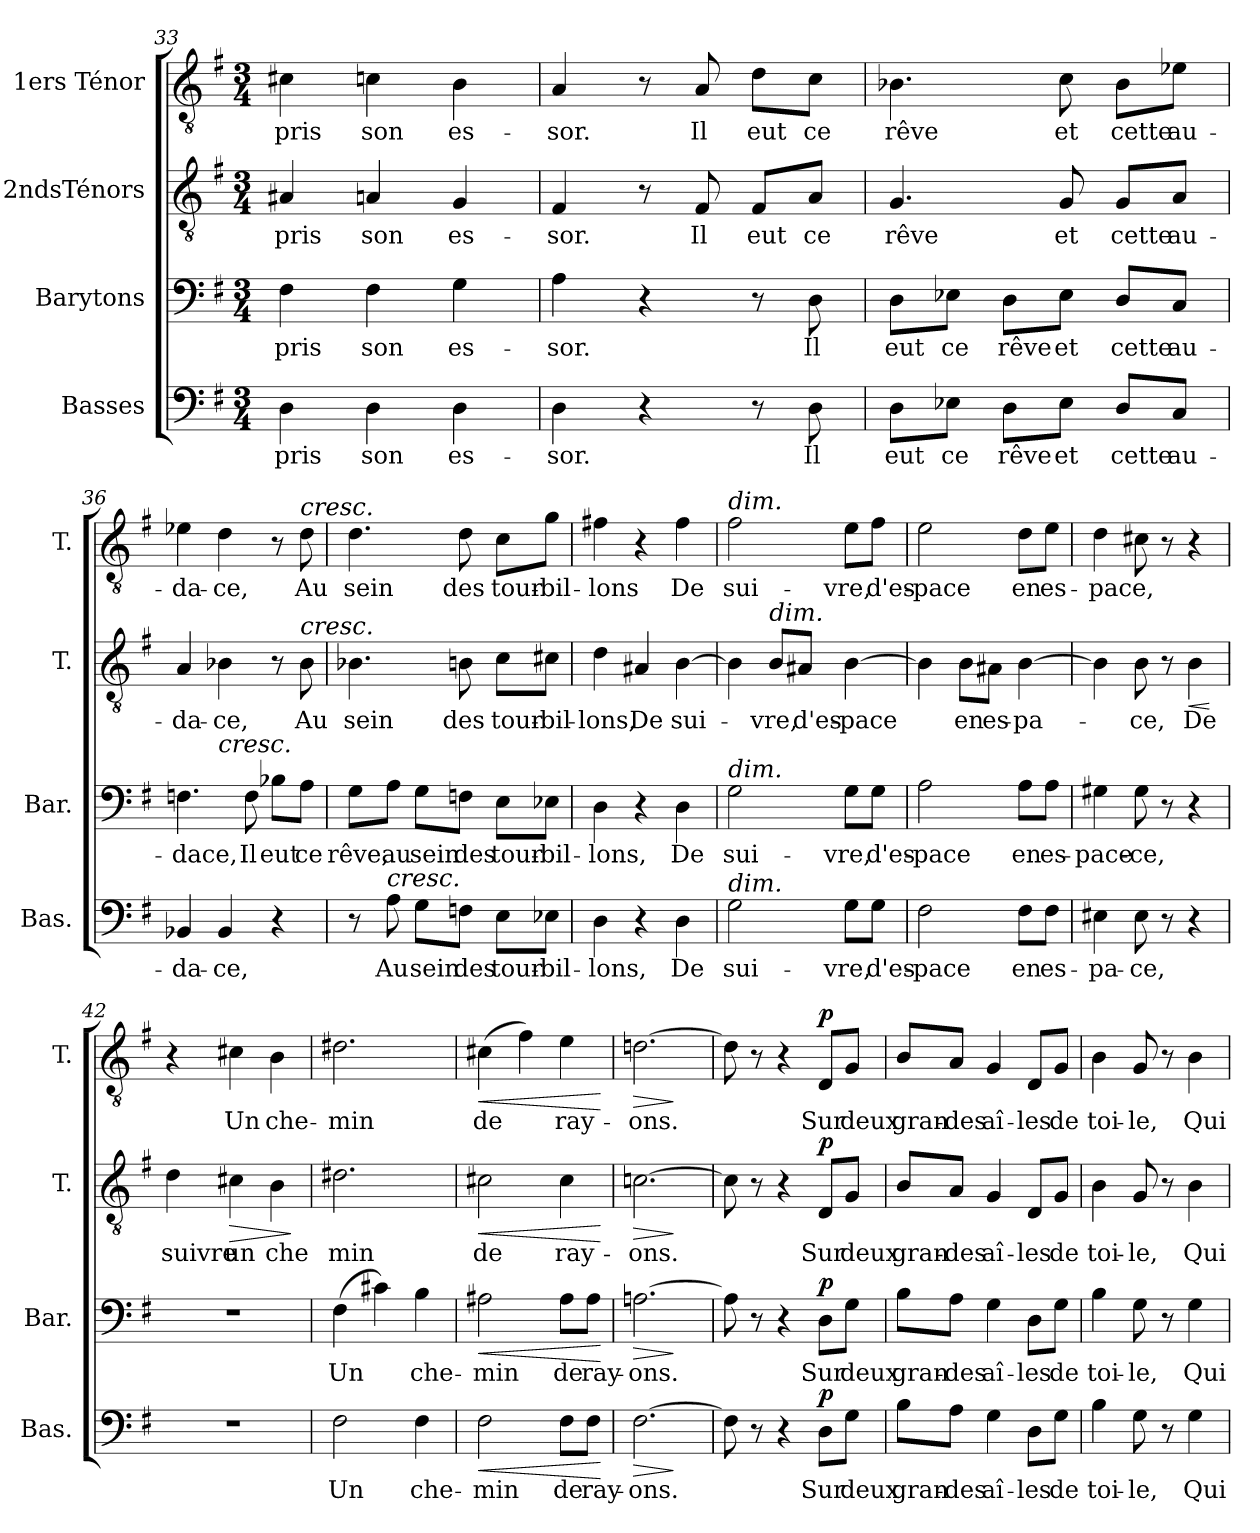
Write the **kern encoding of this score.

**kern	**text	**dynam	**kern	**text	**dynam	**kern	**text	**dynam	**kern	**text	**dynam
*part4	*part4	*part4	*part3	*part3	*part3	*part2	*part2	*part2	*part1	*part1	*part1
*staff4	*staff4	*staff4	*staff3	*staff3	*staff3	*staff2	*staff2	*staff2	*staff1	*staff1	*staff1
*I"Basses	*	*	*I"Barytons	*	*	*I"2ndsTénors	*	*	*I"1ers Ténor	*	*
*I'Bas.	*	*	*I'Bar.	*	*	*I'T.	*	*	*I'T.	*	*
*clefF4	*	*	*clefF4	*	*	*clefGv2	*	*	*clefGv2	*	*
*k[f#]	*	*	*k[f#]	*	*	*k[f#]	*	*	*k[f#]	*	*
*G:	*	*	*G:	*	*	*G:	*	*	*G:	*	*
*M3/4	*	*	*M3/4	*	*	*M3/4	*	*	*M3/4	*	*
=33	=33	=33	=33	=33	=33	=33	=33	=33	=33	=33	=33
!	!LO:LY:b	!	!	!LO:LY:b	!	!	!LO:LY:b	!	!	!LO:LY:b	!
4D\	pris	.	4F#\	pris	.	4A#X/	pris	.	4c#X\	pris	.
!	!LO:LY:b	!	!	!LO:LY:b	!	!	!LO:LY:b	!	!	!LO:LY:b	!
4D\	son	.	4F#\	son	.	4An/	son	.	4cn\	son	.
!	!LO:LY:b	!	!	!LO:LY:b	!	!	!LO:LY:b	!	!	!LO:LY:b	!
4D\	es-	.	4G\	es-	.	4G/	es-	.	4B\	es-	.
!!LO:LB:g=z
=34	=34	=34	=34	=34	=34	=34	=34	=34	=34	=34	=34
!	!LO:LY:b	!	!	!LO:LY:b	!	!	!LO:LY:b	!	!	!LO:LY:b	!
4D\	-sor.	.	4A\	-sor.	.	4F#/	-sor.	.	4A/	-sor.	.
4r	.	.	4r	.	.	8r	.	.	8r	.	.
!	!	!	!	!	!	!	!LO:LY:b	!	!	!LO:LY:b	!
.	.	.	.	.	.	8F#/	Il	.	8A/	Il	.
!	!	!	!	!	!	!	!LO:LY:b	!	!	!LO:LY:b	!
8r	.	.	8r	.	.	8F#/L	eut	.	8d\L	eut	.
!	!LO:LY:b	!	!	!LO:LY:b	!	!	!LO:LY:b	!	!	!LO:LY:b	!
8D\	Il	.	8D\	Il	.	8A/J	ce	.	8c\J	ce	.
=35	=35	=35	=35	=35	=35	=35	=35	=35	=35	=35	=35
!	!LO:LY:b	!	!	!LO:LY:b	!	!	!LO:LY:b	!	!	!LO:LY:b	!
8D\L	eut	.	8D\L	eut	.	4.G/	rêve	.	4.B-X\	rêve	.
!	!LO:LY:b	!	!	!LO:LY:b	!	!	!	!	!	!	!
8E-X\J	ce	.	8E-X\J	ce	.	.	.	.	.	.	.
!	!LO:LY:b	!	!	!LO:LY:b	!	!	!	!	!	!	!
8D\L	rêve	.	8D\L	rêve	.	.	.	.	.	.	.
!	!LO:LY:b	!	!	!LO:LY:b	!	!	!LO:LY:b	!	!	!LO:LY:b	!
8E-\J	et	.	8E-\J	et	.	8G/	et	.	8c\	et	.
!	!LO:LY:b	!	!	!LO:LY:b	!	!	!LO:LY:b	!	!	!LO:LY:b	!
8D/L	cette	.	8D/L	cette	.	8G/L	cette	.	8B-\L	cette	.
!	!LO:LY:b	!	!	!LO:LY:b	!	!	!LO:LY:b	!	!	!LO:LY:b	!
8C/J	au-	.	8C/J	au-	.	8A/J	au-	.	8e-X\J	au-	.
=36	=36	=36	=36	=36	=36	=36	=36	=36	=36	=36	=36
!	!LO:LY:b	!	!	!LO:LY:b	!	!	!LO:LY:b	!	!	!LO:LY:b	!
*	*	*	*^	*	*	*	*	*	*	*	*
4BB-X/	-da-	.	4.Fn\	4ryy	-dace,	.	4A/	-da-	.	4e-X\	-da-	.
!	!	!	!	!LO:TX:a:i:t=cresc.	!	!	!	!	!	!	!	!
!	!LO:LY:b	!	!	!	!	!	!	!LO:LY:b	!	!	!LO:LY:b	!
4BB-/	-ce,	.	.	2ryy	.	.	4B-X\	-ce,	.	4d\	-ce,	.
!	!	!	!	!	!LO:LY:b	!	!	!	!	!	!	!
.	.	.	8F\	.	Il	.	.	.	.	.	.	.
!	!	!	!	!	!LO:LY:b	!	!	!	!	!	!	!
4r	.	.	8B-X\L	.	eut	.	8r	.	.	8r	.	.
!	!	!	!	!	!	!	!	!	!	!LO:TX:a:i:t=cresc.	!	!
!	!	!	!	!	!	!	!LO:TX:a:i:t=cresc.	!	!	!	!	!
!	!	!	!	!	!LO:LY:b	!	!	!LO:LY:b	!	!	!LO:LY:b	!
.	.	.	8A\J	.	ce	.	8B-\	Au	.	8d\	Au	.
=37	=37	=37	=37	=37	=37	=37	=37	=37	=37	=37	=37	=37
!	!	!	!	!	!LO:LY:b	!	!	!LO:LY:b	!	!	!LO:LY:b	!
*	*	*	*v	*v	*	*	*	*	*	*	*	*
8r	.	.	8G\L	rêve,	.	4.B-X\	sein	.	4.d\	sein	.
!LO:TX:a:i:t=cresc.	!	!	!	!	!	!	!	!	!	!	!
!	!LO:LY:b	!	!	!LO:LY:b	!	!	!	!	!	!	!
8A\	Au	.	8A\J	au	.	.	.	.	.	.	.
!	!LO:LY:b	!	!	!LO:LY:b	!	!	!	!	!	!	!
8G\L	sein	.	8G\L	sein	.	.	.	.	.	.	.
!	!LO:LY:b	!	!	!LO:LY:b	!	!	!LO:LY:b	!	!	!LO:LY:b	!
8Fn\J	des	.	8Fn\J	des	.	8Bn\	des	.	8d\	des	.
!	!LO:LY:b	!	!	!LO:LY:b	!	!	!LO:LY:b	!	!	!LO:LY:b	!
8E\L	tour-	.	8E\L	tour-	.	8c\L	tour-	.	8c\L	tour-	.
!	!LO:LY:b	!	!	!LO:LY:b	!	!	!LO:LY:b	!	!	!LO:LY:b	!
8E-X\J	-bil-	.	8E-X\J	-bil-	.	8c#X\J	-bil-	.	8g\J	-bil-	.
!!LO:PB:g=z
=38	=38	=38	=38	=38	=38	=38	=38	=38	=38	=38	=38
!	!LO:LY:b	!	!	!LO:LY:b	!	!	!LO:LY:b	!	!	!LO:LY:b	!
4D\	-lons,	.	4D\	-lons,	.	4d\	-lons,	.	4f#X\	-lons	.
!	!	!	!	!	!	!	!LO:LY:b	!	!	!	!
4r	.	.	4r	.	.	4A#X/	De	.	4r	.	.
!	!LO:LY:b	!	!	!LO:LY:b	!	!	!LO:LY:b	!	!	!LO:LY:b	!
4D\	De	.	4D\	De	.	[4B\	sui-	.	4f#\	De	.
=39	=39	=39	=39	=39	=39	=39	=39	=39	=39	=39	=39
!	!	!	!	!	!	!	!	!	!LO:TX:a:i:t=dim.	!	!
!	!	!	!LO:TX:a:i:t=dim.	!	!	!	!	!	!	!	!
!LO:TX:a:i:t=dim.	!	!	!	!	!	!	!	!	!	!	!
!	!LO:LY:b	!	!	!LO:LY:b	!	!	!	!	!	!LO:LY:b	!
2G\	sui-	.	2G\	sui-	.	4B\]	.	.	2f#\	sui-	.
!	!	!	!	!	!	!LO:TX:a:i:t=dim.	!	!	!	!	!
!	!	!	!	!	!	!	!LO:LY:b	!	!	!	!
.	.	.	.	.	.	8B/L	-vre,	.	.	.	.
!	!	!	!	!	!	!	!LO:LY:b	!	!	!	!
.	.	.	.	.	.	8A#X/J	d'es-	.	.	.	.
!	!LO:LY:b	!	!	!LO:LY:b	!	!	!LO:LY:b	!	!	!LO:LY:b	!
8G\L	-vre,	.	8G\L	-vre,	.	[4B\	-pace	.	8e\L	-vre,	.
!	!LO:LY:b	!	!	!LO:LY:b	!	!	!	!	!	!LO:LY:b	!
8G\J	d'es-	.	8G\J	d'es-	.	.	.	.	8f#\J	d'es-	.
=40	=40	=40	=40	=40	=40	=40	=40	=40	=40	=40	=40
!	!LO:LY:b	!	!	!LO:LY:b	!	!	!	!	!	!LO:LY:b	!
2F#\	-pace	.	2A\	-pace	.	4B\]	.	.	2e\	-pace	.
!	!	!	!	!	!	!	!LO:LY:b	!	!	!	!
.	.	.	.	.	.	8B\L	en	.	.	.	.
!	!	!	!	!	!	!	!LO:LY:b	!	!	!	!
.	.	.	.	.	.	8A#X\J	es-	.	.	.	.
!	!LO:LY:b	!	!	!LO:LY:b	!	!	!LO:LY:b	!	!	!LO:LY:b	!
8F#\L	en	.	8A\L	en	.	[4B\	-pa-	.	8d\L	en	.
!	!LO:LY:b	!	!	!LO:LY:b	!	!	!	!	!	!LO:LY:b	!
8F#\J	es-	.	8A\J	es-	.	.	.	.	8e\J	es-	.
=41	=41	=41	=41	=41	=41	=41	=41	=41	=41	=41	=41
!	!LO:LY:b	!	!	!LO:LY:b	!	!	!	!	!	!LO:LY:b	!
4E#X\	-pa-	.	4G#X\	-pace-	.	4B\]	.	.	4d\	-pace,	.
!	!LO:LY:b	!	!	!LO:LY:b	!	!	!LO:LY:b	!	!	!	!
8E#\	-ce,	.	8G#\	-ce,	.	8B\	-ce,	.	8c#X\	.	.
8r	.	.	8r	.	.	8r	.	.	8r	.	.
!	!	!	!	!	!	!	!LO:LY:b	!LO:HP:b	!	!	!
4r	.	.	4r	.	.	4B\	De	<	4r	.	.
.	.	.	.	.	.	.	.	[	.	.	.
=42	=42	=42	=42	=42	=42	=42	=42	=42	=42	=42	=42
!	!	!	!	!	!	!	!LO:LY:b	!	!	!	!
2.r	.	.	2.r	.	.	4d\	suivre	.	4r	.	.
!	!	!	!	!	!	!	!LO:LY:b	!LO:HP:b	!	!LO:LY:b	!
.	.	.	.	.	.	4c#X\	un	>	4c#X\	Un	.
!	!	!	!	!	!	!	!LO:LY:b	!	!	!LO:LY:b	!
.	.	.	.	.	.	4B\	che	.	4B\	che-	.
.	.	.	.	.	.	.	.	]	.	.	.
!!LO:LB:g=z
=43	=43	=43	=43	=43	=43	=43	=43	=43	=43	=43	=43
!	!LO:LY:b	!	!	!LO:LY:b	!	!	!LO:LY:b	!	!	!LO:LY:b	!
2F#\	Un	.	(>4F#\	Un	.	2.d#X\	min	.	2.d#X\	-min	.
.	.	.	4c#X\)	.	.	.	.	.	.	.	.
!	!LO:LY:b	!	!	!LO:LY:b	!	!	!	!	!	!	!
4F#\	che-	.	4B\	che-	.	.	.	.	.	.	.
=44	=44	=44	=44	=44	=44	=44	=44	=44	=44	=44	=44
!	!LO:LY:b	!LO:HP:b	!	!LO:LY:b	!LO:HP:b	!	!LO:LY:b	!LO:HP:b	!	!LO:LY:b	!LO:HP:b
2F#\	-min	<	2A#X\	-min	<	2c#X\	de	<	(>4c#X\	de	<
.	.	.	.	.	.	.	.	.	4f#\)	.	.
!	!LO:LY:b	!	!	!LO:LY:b	!	!	!LO:LY:b	!	!	!LO:LY:b	!
8F#\L	de	.	8A#\L	de	.	4c#\	ray-	.	4e\	ray-	.
!	!LO:LY:b	!	!	!LO:LY:b	!	!	!	!	!	!	!
8F#\J	ray-	.	8A#\J	ray-	.	.	.	.	.	.	.
.	.	[	.	.	[	.	.	[	.	.	[
=45	=45	=45	=45	=45	=45	=45	=45	=45	=45	=45	=45
!	!LO:LY:b	!LO:HP:b	!	!LO:LY:b	!LO:HP:b	!	!LO:LY:b	!LO:HP:b	!	!LO:LY:b	!LO:HP:b
[2.F#\	-ons.	>	[2.An\	-ons.	>	[2.cn\	-ons.	>	[2.dn\	-ons.	>
.	.	]	.	.	]	.	.	]	.	.	]
=46	=46	=46	=46	=46	=46	=46	=46	=46	=46	=46	=46
8F#\]	.	.	8A\]	.	.	8c\]	.	.	8d\]	.	.
8r	.	.	8r	.	.	8r	.	.	8r	.	.
4r	.	.	4r	.	.	4r	.	.	4r	.	.
!	!LO:LY:b	!LO:DY:a	!	!LO:LY:b	!LO:DY:a	!	!LO:LY:b	!LO:DY:a	!	!LO:LY:b	!LO:DY:a
8D\L	Sur	p	8D\L	Sur	p	8D/L	Sur	p	8D/L	Sur	p
!	!LO:LY:b	!	!	!LO:LY:b	!	!	!LO:LY:b	!	!	!LO:LY:b	!
8G\J	deux	.	8G\J	deux	.	8G/J	deux	.	8G/J	deux	.
=47	=47	=47	=47	=47	=47	=47	=47	=47	=47	=47	=47
!	!LO:LY:b	!	!	!LO:LY:b	!	!	!LO:LY:b	!	!	!LO:LY:b	!
8B\L	gran-	.	8B\L	gran-	.	8B/L	gran-	.	8B/L	gran-	.
!	!LO:LY:b	!	!	!LO:LY:b	!	!	!LO:LY:b	!	!	!LO:LY:b	!
8A\J	-des	.	8A\J	-des	.	8A/J	-des	.	8A/J	-des	.
!	!LO:LY:b	!	!	!LO:LY:b	!	!	!LO:LY:b	!	!	!LO:LY:b	!
4G\	aî-	.	4G\	aî-	.	4G/	aî-	.	4G/	aî-	.
!	!LO:LY:b	!	!	!LO:LY:b	!	!	!LO:LY:b	!	!	!LO:LY:b	!
8D\L	-les	.	8D\L	-les	.	8D/L	-les	.	8D/L	-les	.
!	!LO:LY:b	!	!	!LO:LY:b	!	!	!LO:LY:b	!	!	!LO:LY:b	!
8G\J	de	.	8G\J	de	.	8G/J	de	.	8G/J	de	.
=48	=48	=48	=48	=48	=48	=48	=48	=48	=48	=48	=48
!	!LO:LY:b	!	!	!LO:LY:b	!	!	!LO:LY:b	!	!	!LO:LY:b	!
4B\	toi-	.	4B\	toi-	.	4B\	toi-	.	4B\	toi-	.
!	!LO:LY:b	!	!	!LO:LY:b	!	!	!LO:LY:b	!	!	!LO:LY:b	!
8G\	-le,	.	8G\	-le,	.	8G/	-le,	.	8G/	-le,	.
8r	.	.	8r	.	.	8r	.	.	8r	.	.
!	!LO:LY:b	!	!	!LO:LY:b	!	!	!LO:LY:b	!	!	!LO:LY:b	!
4G\	Qui	.	4G\	Qui	.	4B\	Qui	.	4B\	Qui	.
=	=	=	=	=	=	=	=	=	=	=	=
*-	*-	*-	*-	*-	*-	*-	*-	*-	*-	*-	*-
